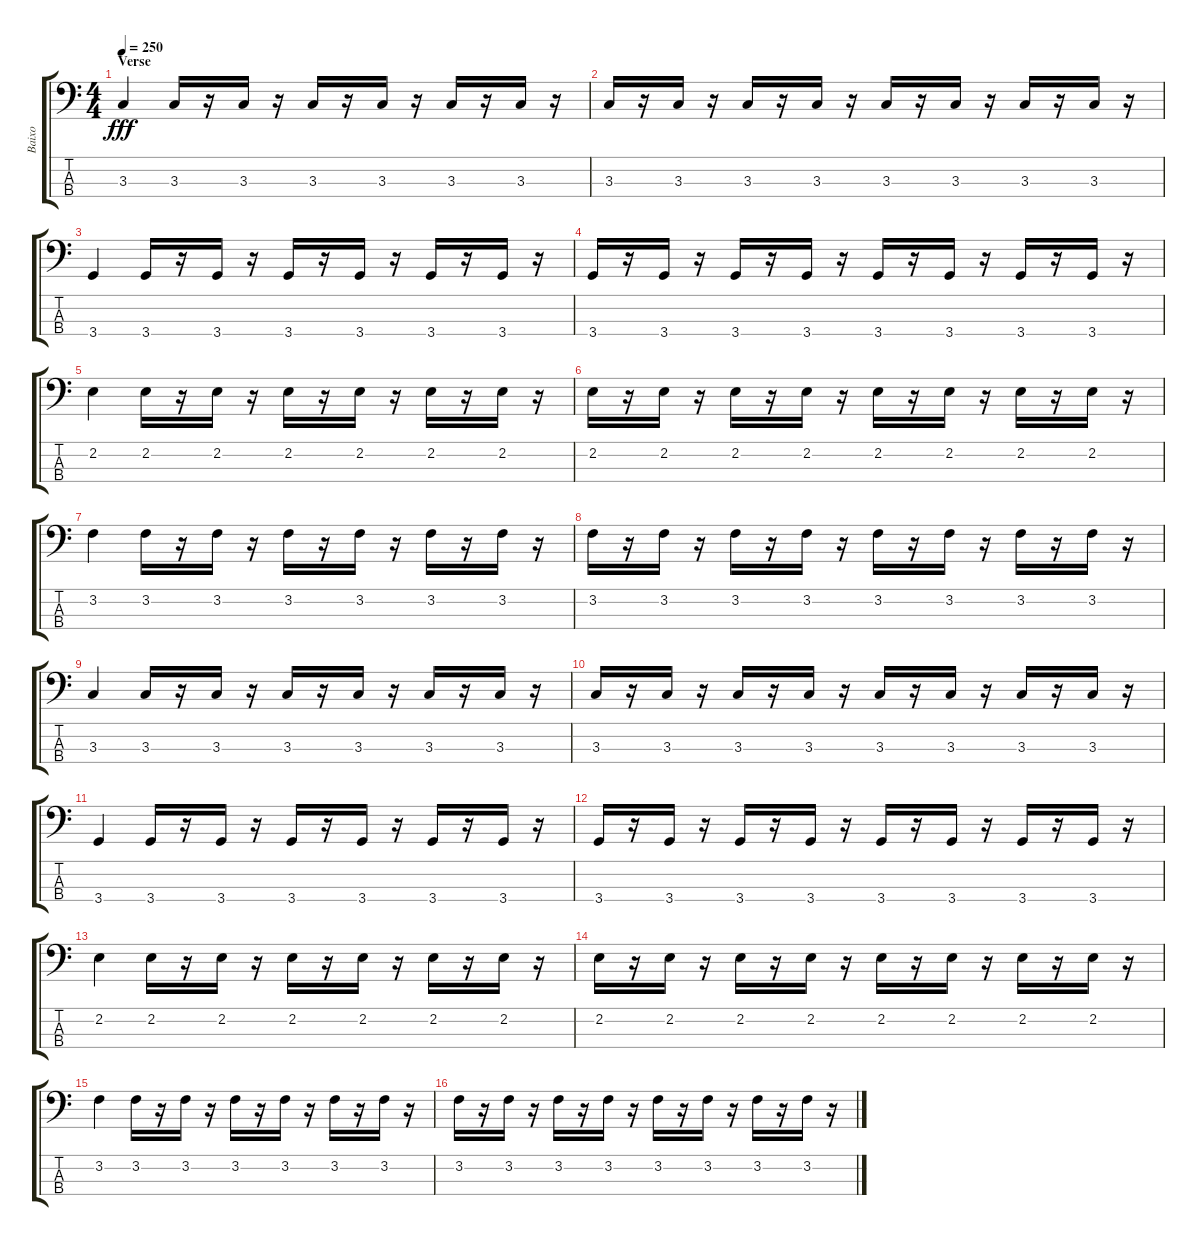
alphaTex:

\track ("Baixo" "Baixo") {instrument electricbassfinger}
\staff {score tabs}
\tuning (G2 D2 A1 E1) {hide}
\ts (4 4)
\section ("" "Verse")
\tempo 250
\clef f4
\ks c
3.3.4{dy fff} 3.3.16 r.16 3.3.16 r.16 3.3.16 r.16 3.3.16 r.16 3.3.16 r.16 3.3.16 r.16 |
3.3.16 r.16 3.3.16 r.16 3.3.16 r.16 3.3.16 r.16 3.3.16 r.16 3.3.16 r.16 3.3.16 r.16 3.3.16 r.16 |
3.4.4 3.4.16 r.16 3.4.16 r.16 3.4.16 r.16 3.4.16 r.16 3.4.16 r.16 3.4.16 r.16 |
3.4.16 r.16 3.4.16 r.16 3.4.16 r.16 3.4.16 r.16 3.4.16 r.16 3.4.16 r.16 3.4.16 r.16 3.4.16 r.16 |
2.2.4 2.2.16 r.16 2.2.16 r.16 2.2.16 r.16 2.2.16 r.16 2.2.16 r.16 2.2.16 r.16 |
2.2.16 r.16 2.2.16 r.16 2.2.16 r.16 2.2.16 r.16 2.2.16 r.16 2.2.16 r.16 2.2.16 r.16 2.2.16 r.16 |
3.2.4 3.2.16 r.16 3.2.16 r.16 3.2.16 r.16 3.2.16 r.16 3.2.16 r.16 3.2.16 r.16 |
3.2.16 r.16 3.2.16 r.16 3.2.16 r.16 3.2.16 r.16 3.2.16 r.16 3.2.16 r.16 3.2.16 r.16 3.2.16 r.16 |
3.3.4 3.3.16 r.16 3.3.16 r.16 3.3.16 r.16 3.3.16 r.16 3.3.16 r.16 3.3.16 r.16 |
3.3.16 r.16 3.3.16 r.16 3.3.16 r.16 3.3.16 r.16 3.3.16 r.16 3.3.16 r.16 3.3.16 r.16 3.3.16 r.16 |
3.4.4 3.4.16 r.16 3.4.16 r.16 3.4.16 r.16 3.4.16 r.16 3.4.16 r.16 3.4.16 r.16 |
3.4.16 r.16 3.4.16 r.16 3.4.16 r.16 3.4.16 r.16 3.4.16 r.16 3.4.16 r.16 3.4.16 r.16 3.4.16 r.16 |
2.2.4 2.2.16 r.16 2.2.16 r.16 2.2.16 r.16 2.2.16 r.16 2.2.16 r.16 2.2.16 r.16 |
2.2.16 r.16 2.2.16 r.16 2.2.16 r.16 2.2.16 r.16 2.2.16 r.16 2.2.16 r.16 2.2.16 r.16 2.2.16 r.16 |
3.2.4 3.2.16 r.16 3.2.16 r.16 3.2.16 r.16 3.2.16 r.16 3.2.16 r.16 3.2.16 r.16 |
3.2.16 r.16 3.2.16 r.16 3.2.16 r.16 3.2.16 r.16 3.2.16 r.16 3.2.16 r.16 3.2.16 r.16 3.2.16 r.16
